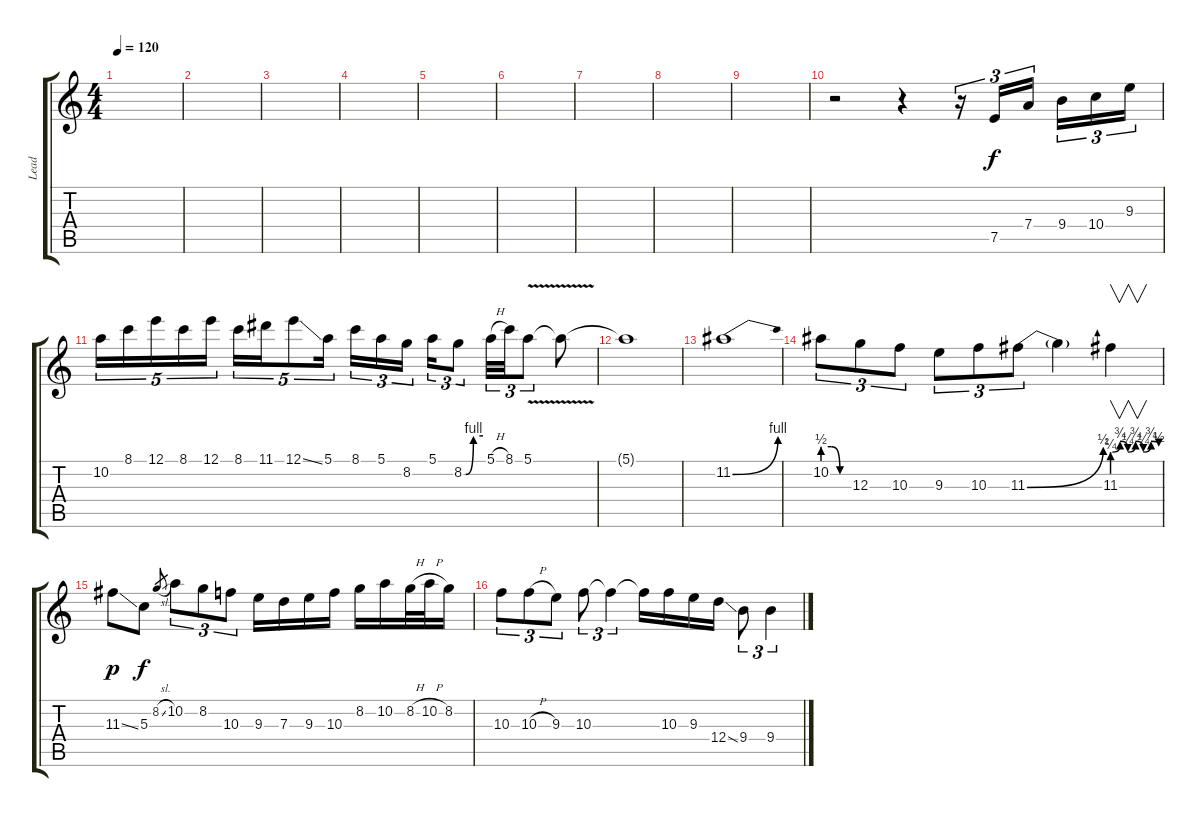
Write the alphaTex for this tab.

\track ("Lead" "Lead") {instrument overdrivenguitar}
\staff {score tabs}
\tuning (E4 B3 G3 D3 A2 E2) {hide}
\ts (4 4)
\tempo 120
\clef g2
\ks c
|
|
|
|
|
|
|
|
|
r.2 r.4 r.16{tu (3 2)} 7.5.16{tu (3 2)} 7.4.16{tu (3 2)} 9.4.16{tu (3 2)} 10.4.16{tu (3 2)} 9.3.16{tu (3 2)} |
10.2.16{tu (5 4)} 8.1.16{tu (5 4)} 12.1.16{tu (5 4)} 8.1.16{tu (5 4)} 12.1.16{tu (5 4)} 8.1.16{tu (5 4)} 11.1.16{tu (5 4)} 12.1{ss}.8{tu (5 4)} 5.1.16{tu (5 4)} 8.1.16{tu (3 2)} 5.1.16{tu (3 2)} 8.2.16{tu (3 2)} 5.1.16{tu (3 2)} 8.2{be (custom 0 0 6 0 30 4 60 4)}.8{tu (3 2)} 5.1{h}.32{tu (3 2)} 8.1.32{tu (3 2)} 5.1{v}.8{tu (3 2)} 5.1{t}.8 |
5.1{t}.1 |
11.2{be (bend 0 0 60 4)}.1 |
10.2{be (custom 0 2 20 2 40 0 60 0)}.8{tu (3 2)} 12.3.8{tu (3 2)} 10.3.8{tu (3 2)} 9.3.8{tu (3 2)} 10.3.8{tu (3 2)} 11.3{be (bend 0 0 60 2)}.8{tu (3 2)} 11.3{t}.4 11.3{be (custom 0 1 10 3 20 1 30 3 40 1 50 3 60 2)}.4{v} |
11.3{ss}.8{dy p} 5.3.8{dy f} 8.2{sl}.8{gr} 10.2.8{tu (3 2)} 8.2.8{tu (3 2)} 10.3.8{tu (3 2)} 9.3.16 7.3.16 9.3.16 10.3.16 8.2.16 10.2.16 8.2{h}.32 10.2{h}.32 8.2.16 |
10.3.8{tu (3 2)} 10.3{h}.8{tu (3 2)} 9.3.8{tu (3 2)} 10.3.8{tu (3 2)} 10.3{t}.4{tu (3 2)} 10.3{t}.16 10.3.16 9.3.16 12.4{ss}.16 9.4.8{tu (3 2)} 9.4.4{tu (3 2)}
